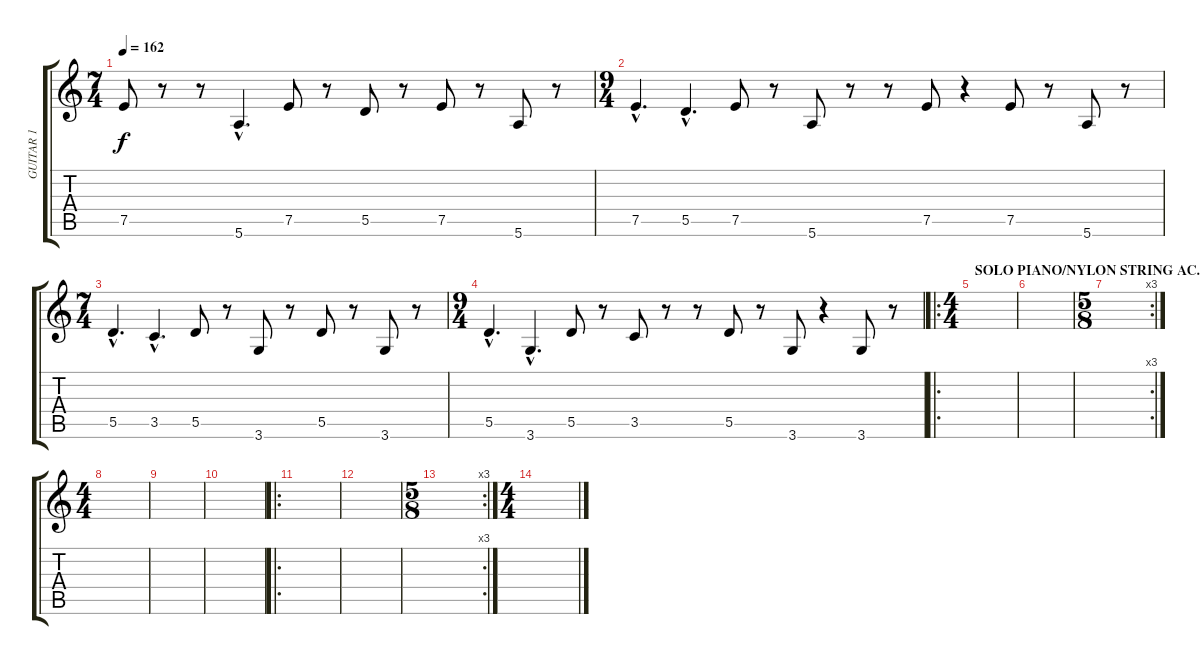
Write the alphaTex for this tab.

\track ("GUITAR 1" "GUITAR 1") {instrument distortionguitar}
\staff {score tabs}
\tuning (E4 B3 G3 D3 A2 E2) {hide}
\ts (7 4)
\tempo 162
\clef g2
\ks c
7.5.8{dy f} r.8 r.8 5.6{hac}.4{d} 7.5.8 r.8 5.5.8 r.8 7.5.8 r.8 5.6.8 r.8 |
\ts (9 4)
7.5{hac}.4{d} 5.5{hac}.4{d} 7.5.8 r.8 5.6.8 r.8 r.8 7.5.8 r.4 7.5.8 r.8 5.6.8 r.8 |
\ts (7 4)
5.5{hac}.4{d} 3.5{hac}.4{d} 5.5.8 r.8 3.6.8 r.8 5.5.8 r.8 3.6.8 r.8 |
\ts (9 4)
5.5{hac}.4{d} 3.6{hac}.4{d} 5.5.8 r.8 3.5.8 r.8 r.8 5.5.8 r.8 3.6.8 r.4 3.6.8 r.8 |
\ro
\ts (4 4)
\section ("" "SOLO PIANO/NYLON STRING AC.")
|
|
\rc 3
\ts (5 8)
|
\ts (4 4)
|
|
|
\ro
|
|
\rc 3
\ts (5 8)
|
\ts (4 4)
